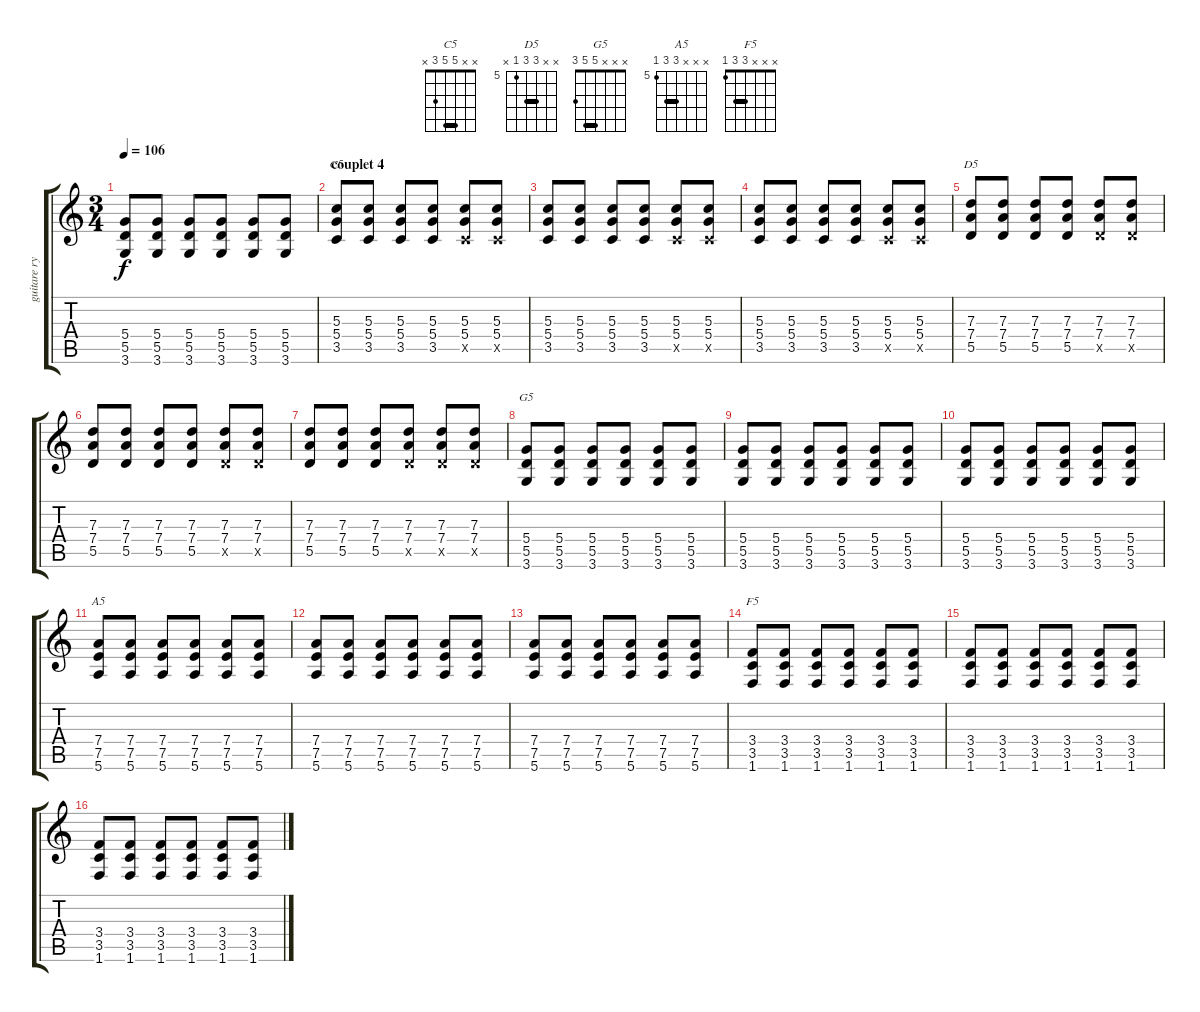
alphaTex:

\track ("guitare rythmique" "guitare ry") {instrument electricguitarmuted}
\staff {score tabs}
\tuning (E4 B3 G3 D3 A2 E2) {hide}
\chord ("C5" x x 5 5 3 x) {barre 5}
\chord ("D5" x x 7 7 5 x) {firstfret 5 barre 7}
\chord ("G5" x x x 5 5 3) {barre 5}
\chord ("A5" x x x 7 7 5) {firstfret 5 barre 7}
\chord ("F5" x x x 3 3 1) {barre 3}
\ts (3 4)
\tempo 106
\clef g2
\ks c
(5.4 5.5 3.6).8{dy f} (5.4 5.5 3.6).8 (5.4 5.5 3.6).8 (5.4 5.5 3.6).8 (5.4 5.5 3.6).8 (5.4 5.5 3.6).8 |
\section ("" "couplet 4")
(5.3 5.4 3.5).8{ch "C5"} (5.3 5.4 3.5).8 (5.3 5.4 3.5).8 (5.3 5.4 3.5).8 (5.3 5.4 3.5{x}).8 (5.3 5.4 3.5{x}).8 |
(5.3 5.4 3.5).8 (5.3 5.4 3.5).8 (5.3 5.4 3.5).8 (5.3 5.4 3.5).8 (5.3 5.4 3.5{x}).8 (5.3 5.4 3.5{x}).8 |
(5.3 5.4 3.5).8 (5.3 5.4 3.5).8 (5.3 5.4 3.5).8 (5.3 5.4 3.5).8 (5.3 5.4 3.5{x}).8 (5.3 5.4 3.5{x}).8 |
(7.3 7.4 5.5).8{ch "D5"} (7.3 7.4 5.5).8 (7.3 7.4 5.5).8 (7.3 7.4 5.5).8 (7.3 7.4 5.5{x}).8 (7.3 7.4 5.5{x}).8 |
(7.3 7.4 5.5).8 (7.3 7.4 5.5).8 (7.3 7.4 5.5).8 (7.3 7.4 5.5).8 (7.3 7.4 5.5{x}).8 (7.3 7.4 5.5{x}).8 |
(7.3 7.4 5.5).8 (7.3 7.4 5.5).8 (7.3 7.4 5.5).8 (7.3 7.4 5.5{x}).8 (7.3 7.4 5.5{x}).8 (7.3 7.4 5.5{x}).8 |
(5.4 5.5 3.6).8{ch "G5"} (5.4 5.5 3.6).8 (5.4 5.5 3.6).8 (5.4 5.5 3.6).8 (5.4 5.5 3.6).8 (5.4 5.5 3.6).8 |
(5.4 5.5 3.6).8 (5.4 5.5 3.6).8 (5.4 5.5 3.6).8 (5.4 5.5 3.6).8 (5.4 5.5 3.6).8 (5.4 5.5 3.6).8 |
(5.4 5.5 3.6).8 (5.4 5.5 3.6).8 (5.4 5.5 3.6).8 (5.4 5.5 3.6).8 (5.4 5.5 3.6).8 (5.4 5.5 3.6).8 |
(7.4 7.5 5.6).8{ch "A5"} (7.4 7.5 5.6).8 (7.4 7.5 5.6).8 (7.4 7.5 5.6).8 (7.4 7.5 5.6).8 (7.4 7.5 5.6).8 |
(7.4 7.5 5.6).8 (7.4 7.5 5.6).8 (7.4 7.5 5.6).8 (7.4 7.5 5.6).8 (7.4 7.5 5.6).8 (7.4 7.5 5.6).8 |
(7.4 7.5 5.6).8 (7.4 7.5 5.6).8 (7.4 7.5 5.6).8 (7.4 7.5 5.6).8 (7.4 7.5 5.6).8 (7.4 7.5 5.6).8 |
(3.4 3.5 1.6).8{ch "F5"} (3.4 3.5 1.6).8 (3.4 3.5 1.6).8 (3.4 3.5 1.6).8 (3.4 3.5 1.6).8 (3.4 3.5 1.6).8 |
(3.4 3.5 1.6).8 (3.4 3.5 1.6).8 (3.4 3.5 1.6).8 (3.4 3.5 1.6).8 (3.4 3.5 1.6).8 (3.4 3.5 1.6).8 |
(3.4 3.5 1.6).8 (3.4 3.5 1.6).8 (3.4 3.5 1.6).8 (3.4 3.5 1.6).8 (3.4 3.5 1.6).8 (3.4 3.5 1.6).8
